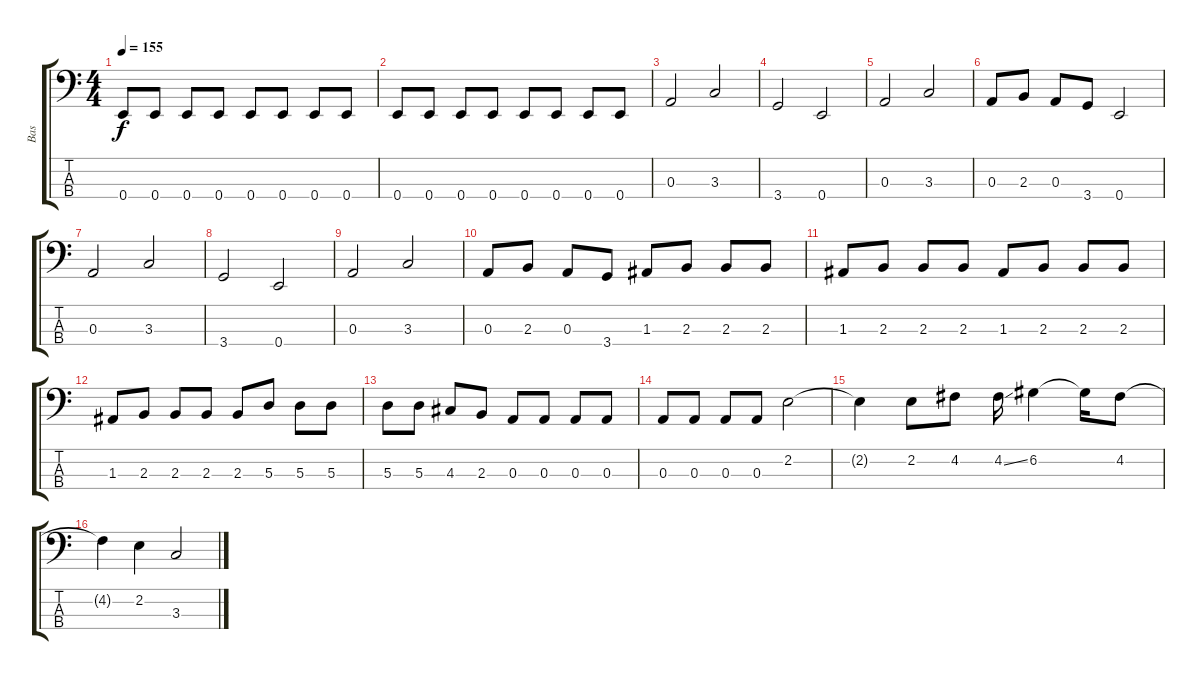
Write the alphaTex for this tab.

\track ("Bas" "Bas") {instrument electricbassfinger}
\staff {score tabs}
\tuning (G2 D2 A1 E1) {hide}
\ts (4 4)
\tempo 155
\clef f4
\ks c
0.4.8{dy f} 0.4.8 0.4.8 0.4.8 0.4.8 0.4.8 0.4.8 0.4.8 |
0.4.8 0.4.8 0.4.8 0.4.8 0.4.8 0.4.8 0.4.8 0.4.8 |
0.3.2 3.3.2 |
3.4.2 0.4.2 |
0.3.2 3.3.2 |
0.3.8 2.3.8 0.3.8 3.4.8 0.4.2 |
0.3.2 3.3.2 |
3.4.2 0.4.2 |
0.3.2 3.3.2 |
0.3.8 2.3.8 0.3.8 3.4.8 1.3.8 2.3.8 2.3.8 2.3.8 |
1.3.8 2.3.8 2.3.8 2.3.8 1.3.8 2.3.8 2.3.8 2.3.8 |
1.3.8 2.3.8 2.3.8 2.3.8 2.3.8 5.3.8 5.3.8 5.3.8 |
5.3.8 5.3.8 4.3.8 2.3.8 0.3.8 0.3.8 0.3.8 0.3.8 |
0.3.8 0.3.8 0.3.8 0.3.8 2.2.2 |
2.2{t}.4 2.2.8 4.2.8 4.2{ss}.16 6.2.4 6.2{t}.16 4.2.8 |
4.2{t}.4 2.2.4 3.3.2
